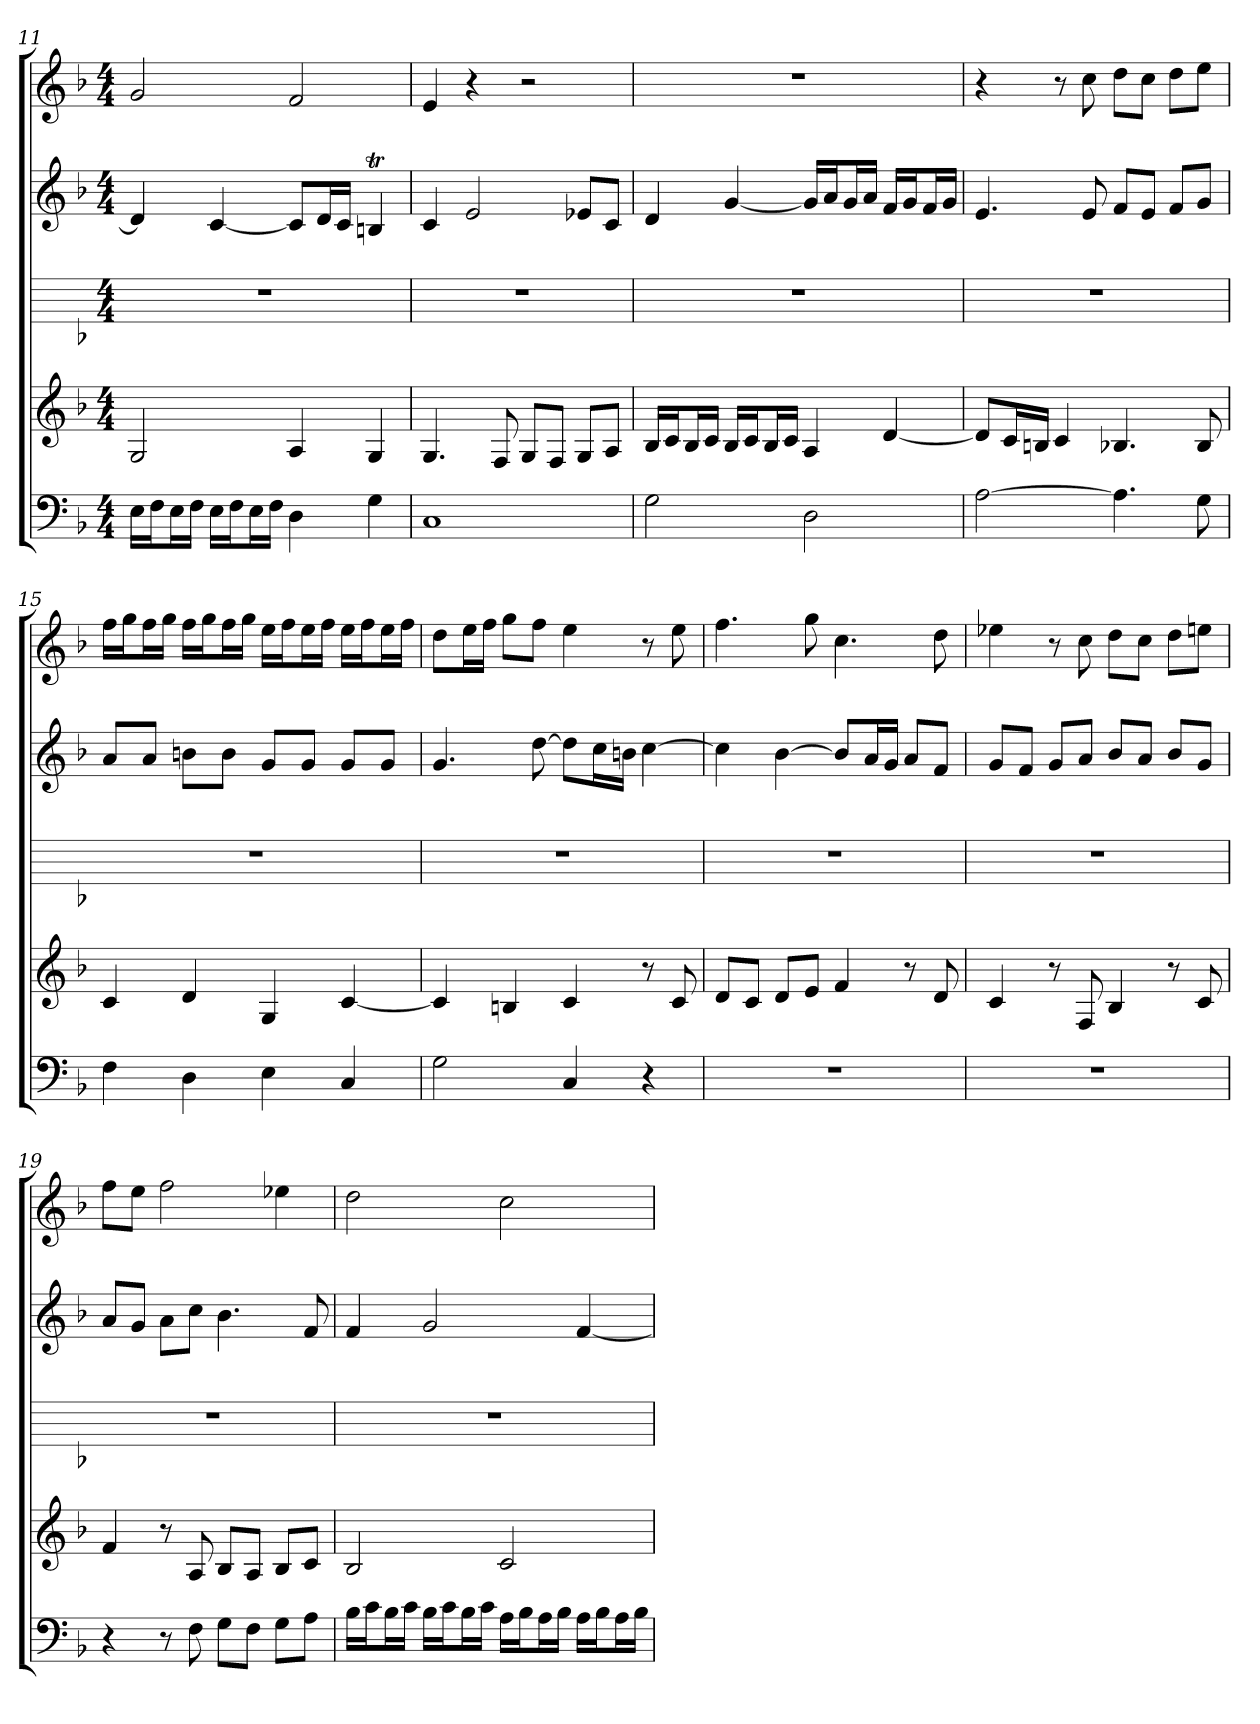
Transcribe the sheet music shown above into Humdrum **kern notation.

**kern	**kern	**kern	**kern	**kern
*part5	*part4	*part3	*part2	*part1
*staff5	*staff4	*staff3	*staff2	*staff1
*k[b-]	*k[b-]	*k[b-]	*k[b-]	*k[b-]
*M4/4	*M4/4	*M4/4	*M4/4	*M4/4
=11	=11	=11	=11	=11
16ELL	2G	1r	4d]	2g
16FJ	.	.	.	.
16EL	.	.	.	.
16FJJ	.	.	.	.
16ELL	.	.	[4c	.
16FJ	.	.	.	.
16EL	.	.	.	.
16FJJ	.	.	.	.
4D	4A	.	8cL]	2f
.	.	.	16dL	.
.	.	.	16cJJ	.
4G	4G	.	4Bnt	.
=12	=12	=12	=12	=12
1C	4.G	1r	4c	4e
.	.	.	2e	4r
.	8F	.	.	.
.	8GL	.	.	2r
.	8FJ	.	.	.
.	8GL	.	8e-XL	.
.	8AJ	.	8cJ	.
=13	=13	=13	=13	=13
2G	16B-LL	1r	4d	1r
.	16cJ	.	.	.
.	16B-L	.	.	.
.	16cJJ	.	.	.
.	16B-LL	.	[4g	.
.	16cJ	.	.	.
.	16B-L	.	.	.
.	16cJJ	.	.	.
2D	4A	.	16gLL]	.
.	.	.	16aJ	.
.	.	.	16gL	.
.	.	.	16aJJ	.
.	[4d	.	16fLL	.
.	.	.	16gJ	.
.	.	.	16fL	.
.	.	.	16gJJ	.
=14	=14	=14	=14	=14
[2A	8dL]	1r	4.e	4r
.	16cL	.	.	.
.	16BnJJ	.	.	.
.	4c	.	.	8r
.	.	.	8e	8cc
4.A]	4.B-X	.	8fL	8ddL
.	.	.	8eJ	8ccJ
.	.	.	8fL	8ddL
8G	8B-	.	8gJ	8eeJ
=15	=15	=15	=15	=15
4F	4c	1r	8aL	16ffLL
.	.	.	.	16ggJ
.	.	.	8aJ	16ffL
.	.	.	.	16ggJJ
4D	4d	.	8bnL	16ffLL
.	.	.	.	16ggJ
.	.	.	8bJ	16ffL
.	.	.	.	16ggJJ
4E	4G	.	8gL	16eeLL
.	.	.	.	16ffJ
.	.	.	8gJ	16eeL
.	.	.	.	16ffJJ
4C	[4c	.	8gL	16eeLL
.	.	.	.	16ffJ
.	.	.	8gJ	16eeL
.	.	.	.	16ffJJ
=16	=16	=16	=16	=16
2G	4c]	1r	4.g	8ddL
.	.	.	.	16eeL
.	.	.	.	16ffJJ
.	4Bn	.	.	8ggL
.	.	.	[8dd	8ffJ
4C	4c	.	8ddL]	4ee
.	.	.	16ccL	.
.	.	.	16bnJJ	.
4r	8r	.	[4cc	8r
.	8c	.	.	8ee
=17	=17	=17	=17	=17
1r	8dL	1r	4cc]	4.ff
.	8cJ	.	.	.
.	8dL	.	[4b-	.
.	8eJ	.	.	8gg
.	4f	.	8b-L]	4.cc
.	.	.	16aL	.
.	.	.	16gJJ	.
.	8r	.	8aL	.
.	8d	.	8fJ	8dd
=18	=18	=18	=18	=18
1r	4c	1r	8gL	4ee-X
.	.	.	8fJ	.
.	8r	.	8gL	8r
.	8F	.	8aJ	8cc
.	4B-	.	8b-L	8ddL
.	.	.	8aJ	8ccJ
.	8r	.	8b-L	8ddL
.	8c	.	8gJ	8eenJ
=19	=19	=19	=19	=19
4r	4f	1r	8aL	8ffL
.	.	.	8gJ	8eeJ
8r	8r	.	8aL	2ff
8F	8A	.	8ccJ	.
8GL	8B-L	.	4.b-	.
8FJ	8AJ	.	.	.
8GL	8B-L	.	.	4ee-X
8AJ	8cJ	.	8f	.
=20	=20	=20	=20	=20
16B-LL	2B-	1r	4f	2dd
16cJ	.	.	.	.
16B-L	.	.	.	.
16cJJ	.	.	.	.
16B-LL	.	.	2g	.
16cJ	.	.	.	.
16B-L	.	.	.	.
16cJJ	.	.	.	.
16ALL	2c	.	.	2cc
16B-J	.	.	.	.
16AL	.	.	.	.
16B-JJ	.	.	.	.
16ALL	.	.	[4f	.
16B-J	.	.	.	.
16AL	.	.	.	.
16B-JJ	.	.	.	.
=	=	=	=	=
*-	*-	*-	*-	*-
